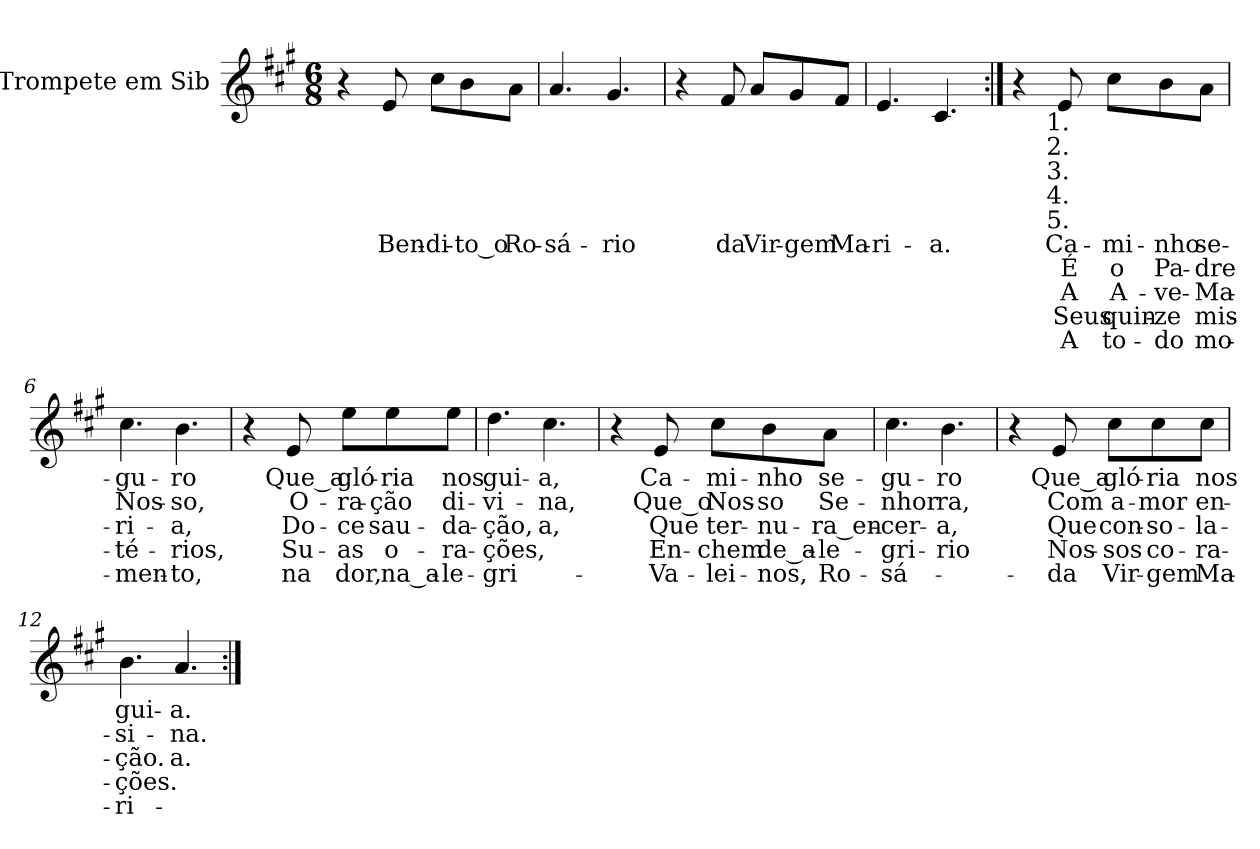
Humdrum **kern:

**kern	**text	**text	**text	**text	**text
*part1	*part1	*part1	*part1	*part1	*part1
*staff1	*staff1	*staff1	*staff1	*staff1	*staff1
*I"Trompete em Sib	*	*	*	*	*
*I'Tpte.	*	*	*	*	*
!!LO:PB:g=z
*clefG2	*	*	*	*	*
*ITrd1c2	*	*	*	*	*
*k[f#]	*	*	*	*	*
*G:	*	*	*	*	*
*M6/8	*	*	*	*	*
*MM120	*	*	*	*	*
=1	=1	=1	=1	=1	=1
4r	.	.	.	.	.
!	!LO:LY:b:color=#000000	!	!	!	!
8di/	Ben-	.	.	.	.
!	!LO:LY:b:color=#000000	!	!	!	!
8bi\L	-di-	.	.	.	.
!	!LO:LY:b:color=#000000	!	!	!	!
8ai\	-to_o	.	.	.	.
!	!LO:LY:b:color=#000000	!	!	!	!
8gi\J	Ro-	.	.	.	.
=2	=2	=2	=2	=2	=2
!	!LO:LY:b:color=#000000	!	!	!	!
4.gi/	-sá-	.	.	.	.
!	!LO:LY:b:color=#000000	!	!	!	!
4.f#i/	-rio	.	.	.	.
=3	=3	=3	=3	=3	=3
4r	.	.	.	.	.
!	!LO:LY:b:color=#000000	!	!	!	!
8ei/	da	.	.	.	.
!	!LO:LY:b:color=#000000	!	!	!	!
8gi/L	Vir-	.	.	.	.
!	!LO:LY:b:color=#000000	!	!	!	!
8f#i/	-gem	.	.	.	.
!	!LO:LY:b:color=#000000	!	!	!	!
8ei/J	Ma-	.	.	.	.
=4	=4	=4	=4	=4	=4
!	!LO:LY:b:color=#000000	!	!	!	!
4.di/	-ri-	.	.	.	.
!	!LO:LY:b:color=#000000	!	!	!	!
4.Bi/	-a.	.	.	.	.
!!LO:LB:g=z
=5:|!	=5:|!	=5:|!	=5:|!	=5:|!	=5:|!
4r	.	.	.	.	.
!LO:TX:b:cj:t=1.	!	!	!	!	!
!LO:TX:b:cj:t=2.	!	!	!	!	!
!LO:TX:b:cj:t=3.	!	!	!	!	!
!LO:TX:b:cj:t=4.	!	!	!	!	!
!LO:TX:b:cj:t=5.	!	!	!	!	!
!	!LO:LY:b:color=#000000	!LO:LY:b:color=#000000	!LO:LY:b:color=#000000	!LO:LY:b:color=#000000	!LO:LY:b:color=#000000
8di/	Ca-	É	A	Seus	A
!	!LO:LY:b:color=#000000	!LO:LY:b:color=#000000	!LO:LY:b:color=#000000	!LO:LY:b:color=#000000	!LO:LY:b:color=#000000
8bi\L	-mi-	o	A-	quin-	to-
!	!LO:LY:b:color=#000000	!LO:LY:b:color=#000000	!LO:LY:b:color=#000000	!LO:LY:b:color=#000000	!LO:LY:b:color=#000000
8ai\	-nho	Pa-	-ve-	-ze	-do
!	!LO:LY:b:color=#000000	!LO:LY:b:color=#000000	!LO:LY:b:color=#000000	!LO:LY:b:color=#000000	!LO:LY:b:color=#000000
8gi\J	se-	-dre	-Ma-	mis-	mo-
=6	=6	=6	=6	=6	=6
!	!LO:LY:b:color=#000000	!LO:LY:b:color=#000000	!LO:LY:b:color=#000000	!LO:LY:b:color=#000000	!LO:LY:b:color=#000000
4.bi\	-gu-	Nos-	-ri-	-té-	-men-
!	!LO:LY:b:color=#000000	!LO:LY:b:color=#000000	!LO:LY:b:color=#000000	!LO:LY:b:color=#000000	!LO:LY:b:color=#000000
4.ai\	-ro	-so,	-a,	-rios,	-to,
=7	=7	=7	=7	=7	=7
4r	.	.	.	.	.
!	!LO:LY:b:color=#000000	!LO:LY:b:color=#000000	!LO:LY:b:color=#000000	!LO:LY:b:color=#000000	!LO:LY:b:color=#000000
8di/	Que_a	O-	Do-	Su-	na
!	!LO:LY:b:color=#000000	!LO:LY:b:color=#000000	!LO:LY:b:color=#000000	!LO:LY:b:color=#000000	!LO:LY:b:color=#000000
8ddi\L	gló-	-ra-	-ce	-as	dor,
!	!LO:LY:b:color=#000000	!LO:LY:b:color=#000000	!LO:LY:b:color=#000000	!LO:LY:b:color=#000000	!LO:LY:b:color=#000000
8ddi\	-ria	-ção	sau-	o-	na_a-
!	!LO:LY:b:color=#000000	!LO:LY:b:color=#000000	!LO:LY:b:color=#000000	!LO:LY:b:color=#000000	!LO:LY:b:color=#000000
8ddi\J	nos	di-	-da-	-ra-	-le-
=8	=8	=8	=8	=8	=8
!	!LO:LY:b:color=#000000	!LO:LY:b:color=#000000	!LO:LY:b:color=#000000	!LO:LY:b:color=#000000	!LO:LY:b:color=#000000
4.cci\	gui-	-vi-	-ção,	-ções,	-gri-
!	!LO:LY:b:color=#000000	!LO:LY:b:color=#000000	!LO:LY:b:color=#000000	!	!
4.bi\	-a,	-na,	-a,	.	.
!!LO:LB:g=z
=9	=9	=9	=9	=9	=9
4r	.	.	.	.	.
!	!LO:LY:b:color=#000000	!LO:LY:b:color=#000000	!LO:LY:b:color=#000000	!LO:LY:b:color=#000000	!LO:LY:b:color=#000000
8di/	Ca-	Que_o	Que	En-	Va-
!	!LO:LY:b:color=#000000	!LO:LY:b:color=#000000	!LO:LY:b:color=#000000	!LO:LY:b:color=#000000	!LO:LY:b:color=#000000
8bi\L	-mi-	Nos-	ter-	-chem	-lei-
!	!LO:LY:b:color=#000000	!LO:LY:b:color=#000000	!LO:LY:b:color=#000000	!LO:LY:b:color=#000000	!LO:LY:b:color=#000000
8ai\	-nho	-so	-nu-	de_a-	-nos,
!	!LO:LY:b:color=#000000	!LO:LY:b:color=#000000	!LO:LY:b:color=#000000	!LO:LY:b:color=#000000	!LO:LY:b:color=#000000
8gi\J	se-	Se-	-ra_en-	-le-	Ro-
=10	=10	=10	=10	=10	=10
!	!LO:LY:b:color=#000000	!LO:LY:b:color=#000000	!LO:LY:b:color=#000000	!LO:LY:b:color=#000000	!LO:LY:b:color=#000000
4.bi\	-gu-	-nhor	-cer-	-gri-	-sá-
!	!LO:LY:b:color=#000000	!LO:LY:b:color=#000000	!LO:LY:b:color=#000000	!LO:LY:b:color=#000000	!
4.ai\	-ro	-ra,	-a,	-rio	.
=11	=11	=11	=11	=11	=11
4r	.	.	.	.	.
!	!LO:LY:b:color=#000000	!LO:LY:b:color=#000000	!LO:LY:b:color=#000000	!LO:LY:b:color=#000000	!LO:LY:b:color=#000000
8di/	Que_a	Com	Que	Nos-	da
!	!LO:LY:b:color=#000000	!LO:LY:b:color=#000000	!LO:LY:b:color=#000000	!LO:LY:b:color=#000000	!LO:LY:b:color=#000000
8bi\L	gló-	a-	con-	-sos	Vir-
!	!LO:LY:b:color=#000000	!LO:LY:b:color=#000000	!LO:LY:b:color=#000000	!LO:LY:b:color=#000000	!LO:LY:b:color=#000000
8bi\	-ria	-mor	-so-	co-	-gem
!	!LO:LY:b:color=#000000	!LO:LY:b:color=#000000	!LO:LY:b:color=#000000	!LO:LY:b:color=#000000	!LO:LY:b:color=#000000
8bi\J	nos	en-	-la-	-ra-	Ma-
=12	=12	=12	=12	=12	=12
!	!LO:LY:b:color=#000000	!LO:LY:b:color=#000000	!LO:LY:b:color=#000000	!LO:LY:b:color=#000000	!LO:LY:b:color=#000000
4.ai\	gui-	-si-	-ção.	-ções.	-ri-
!	!LO:LY:b:color=#000000	!LO:LY:b:color=#000000	!LO:LY:b:color=#000000	!	!
4.gi/	-a.	-na.	-a.	.	.
=:|!	=:|!	=:|!	=:|!	=:|!	=:|!
*-	*-	*-	*-	*-	*-
